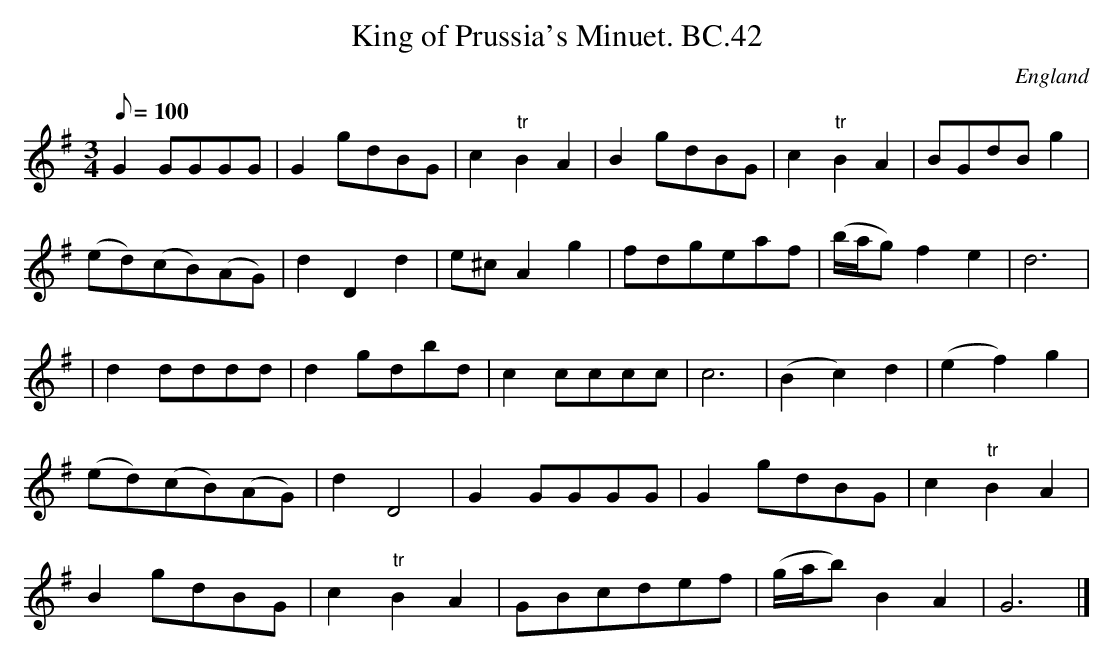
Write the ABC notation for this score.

X:1
T:King of Prussia's Minuet. BC.42
M:3/4
L:1/8
Q:100
O:England
K:G
G2 GGGG | G2 gdBG | c2 "tr" B2 A2 | B2 gdBG |  c2 "tr" B2 A2 | BGdB g2 |
!
 (ed)(cB)(AG) | d2 D2 d2 | e^c A2 g2 | fdgeaf | (b/a/g) f2 e2|  d6 |!
|d2 dddd |d2gdbd | c2 cccc | c6 | (B2c2) d2 | (e2f2) g2 |!
 (ed)(cB)(AG) |d2 D4 | G2 GGGG | G2 gdBG | c2 "tr"B2 A2 |!
 B2 gdBG | c2 "tr"B2  A2 | GBcdef | (g/a/b) B2 A2 | G6 |]
